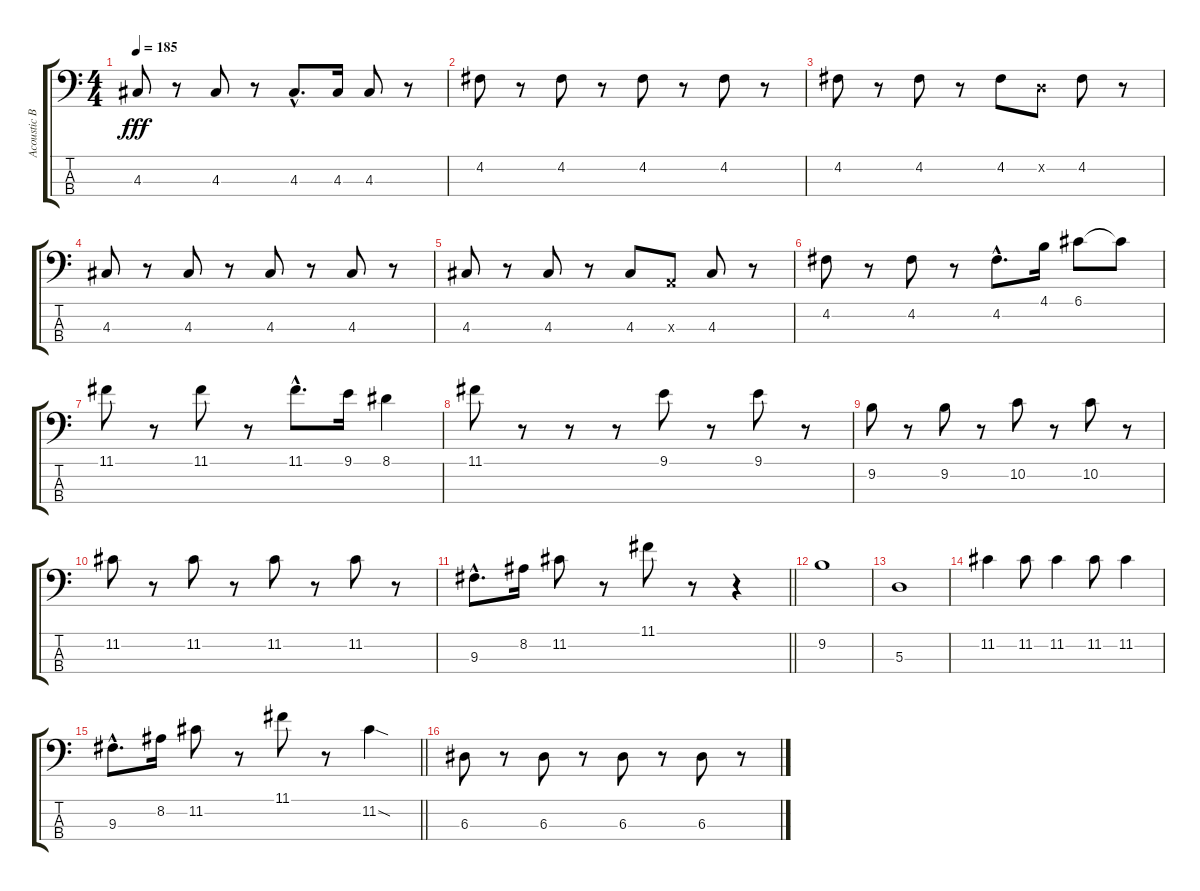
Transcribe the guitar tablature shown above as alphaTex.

\track ("Acoustic Bass " "Acoustic B") {instrument electricbassfinger}
\staff {score tabs}
\tuning (G2 D2 A1 E1) {hide}
\ts (4 4)
\tempo 185
\clef f4
\ks c
4.3.8{dy fff} r.8 4.3.8 r.8 4.3{hac}.8{d} 4.3.16 4.3.8 r.8 |
4.2.8 r.8 4.2.8 r.8 4.2.8 r.8 4.2.8 r.8 |
4.2.8 r.8 4.2.8 r.8 4.2.8 0.2{x}.8 4.2.8 r.8 |
4.3.8 r.8 4.3.8 r.8 4.3.8 r.8 4.3.8 r.8 |
4.3.8 r.8 4.3.8 r.8 4.3.8 0.3{x}.8 4.3.8 r.8 |
4.2.8 r.8 4.2.8 r.8 4.2{hac}.8{d} 4.1.16 6.1.8 6.1{t}.8 |
11.1.8 r.8 11.1.8 r.8 11.1{hac}.8{d} 9.1.16 8.1.4 |
11.1.8 r.8 r.8 r.8 9.1.8 r.8 9.1.8 r.8 |
9.2.8 r.8 9.2.8 r.8 10.2.8 r.8 10.2.8 r.8 |
11.2.8 r.8 11.2.8 r.8 11.2.8 r.8 11.2.8 r.8 |
\barLineRight lightlight
9.3{hac}.8{d} 8.2.16 11.2.8 r.8 11.1.8 r.8 r.4 |
9.2.1 |
5.3.1 |
11.2.4 11.2.8 11.2.4 11.2.8 11.2.4 |
\barLineRight lightlight
9.3{hac}.8{d} 8.2.16 11.2.8 r.8 11.1.8 r.8 11.2{sod}.4 |
6.3.8 r.8 6.3.8 r.8 6.3.8 r.8 6.3.8 r.8
